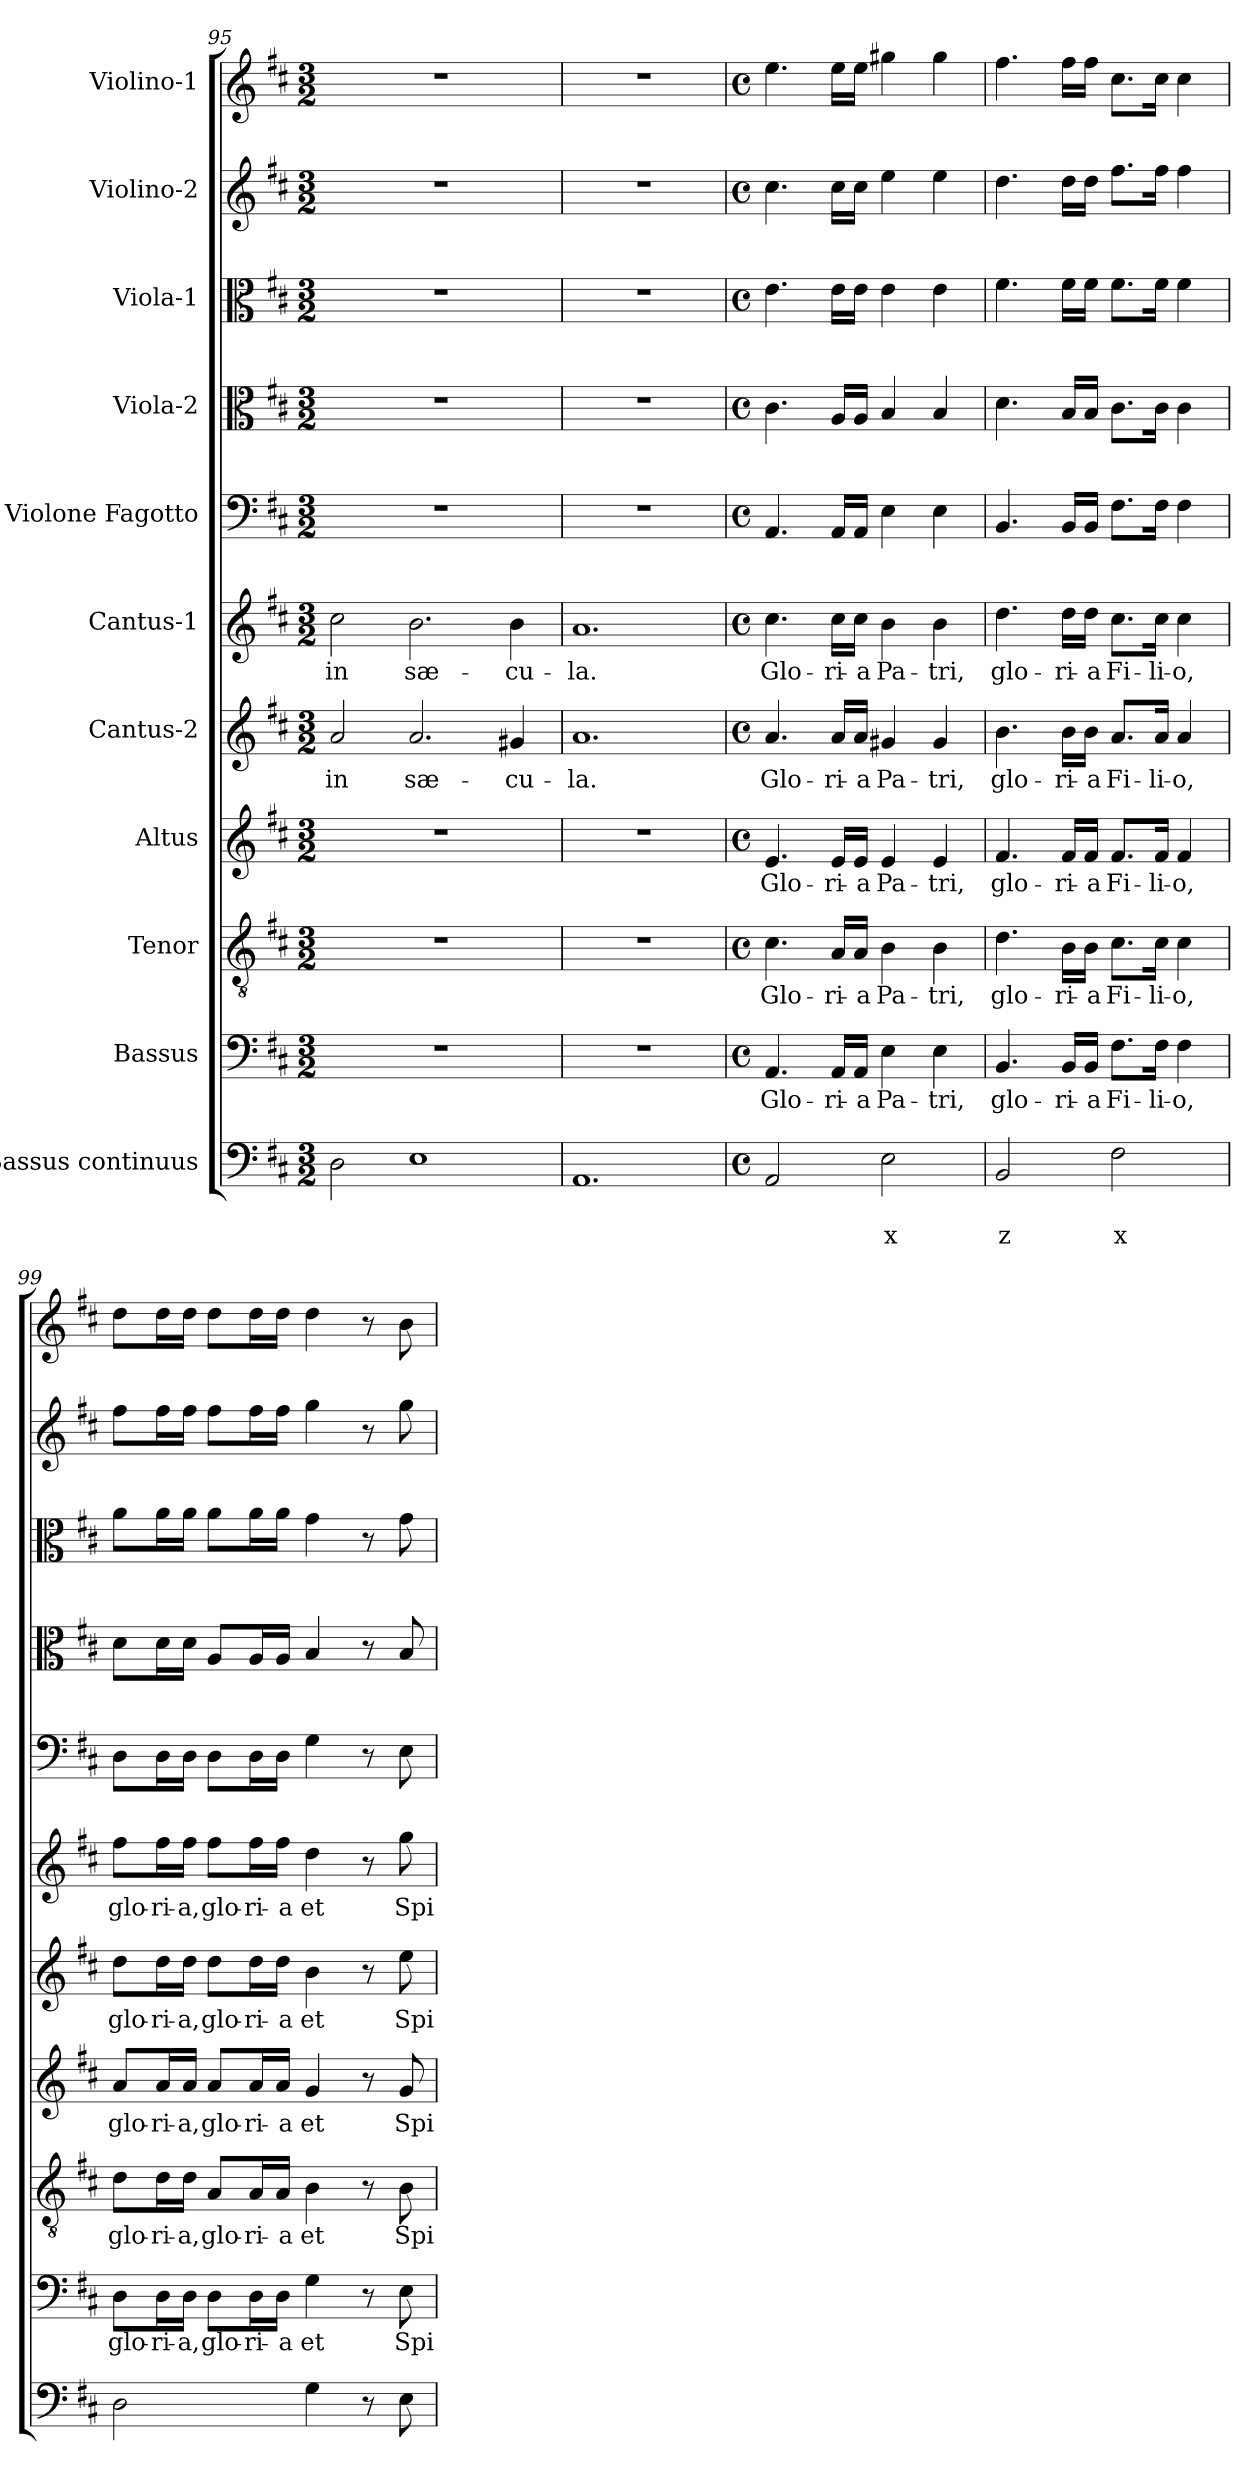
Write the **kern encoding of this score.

**kern	**text	**text	**kern	**text	**kern	**text	**kern	**text	**kern	**text	**kern	**text	**kern	**kern	**kern	**kern	**kern
*part11	*part11	*part11	*part10	*part10	*part9	*part9	*part8	*part8	*part7	*part7	*part6	*part6	*part5	*part4	*part3	*part2	*part1
*staff11	*staff11	*staff11	*staff10	*staff10	*staff9	*staff9	*staff8	*staff8	*staff7	*staff7	*staff6	*staff6	*staff5	*staff4	*staff3	*staff2	*staff1
*I"Bassus continuus	*	*	*I"Bassus	*	*I"Tenor	*	*I"Altus	*	*I"Cantus-2	*	*I"Cantus-1	*	*I"Violone Fagotto	*I"Viola-2	*I"Viola-1	*I"Violino-2	*I"Violino-1
*clefF4	*	*	*clefF4	*	*clefGv2	*	*clefG2	*	*clefG2	*	*clefG2	*	*clefF4	*clefC3	*clefC3	*clefG2	*clefG2
*k[f#c#]	*	*	*k[f#c#]	*	*k[f#c#]	*	*k[f#c#]	*	*k[f#c#]	*	*k[f#c#]	*	*k[f#c#]	*k[f#c#]	*k[f#c#]	*k[f#c#]	*k[f#c#]
*D:	*	*	*D:	*	*D:	*	*D:	*	*D:	*	*D:	*	*D:	*D:	*D:	*D:	*D:
*M3/2	*	*	*M3/2	*	*M3/2	*	*M3/2	*	*M3/2	*	*M3/2	*	*M3/2	*M3/2	*M3/2	*M3/2	*M3/2
=95	=95	=95	=95	=95	=95	=95	=95	=95	=95	=95	=95	=95	=95	=95	=95	=95	=95
!	!	!	!	!	!	!	!	!	!	!LO:LY:b	!	!LO:LY:b	!	!	!	!	!
2D\	.	.	1.r	.	1.r	.	1.r	.	2a/	in	2cc#\	in	1.r	1.r	1.r	1.r	1.r
!	!	!	!	!	!	!	!	!	!	!LO:LY:b	!	!LO:LY:b	!	!	!	!	!
1E	.	.	.	.	.	.	.	.	2.a/	sæ-	2.b\	sæ-	.	.	.	.	.
!	!	!	!	!	!	!	!	!	!	!LO:LY:b	!	!LO:LY:b	!	!	!	!	!
.	.	.	.	.	.	.	.	.	4g#X/	-cu-	4b\	-cu-	.	.	.	.	.
=96	=96	=96	=96	=96	=96	=96	=96	=96	=96	=96	=96	=96	=96	=96	=96	=96	=96
!	!	!	!	!	!	!	!	!	!	!LO:LY:b	!	!LO:LY:b	!	!	!	!	!
1.AA	.	.	1.r	.	1.r	.	1.r	.	1.a	-la.	1.a	-la.	1.r	1.r	1.r	1.r	1.r
!!LO:PB:g=z
=97	=97	=97	=97	=97	=97	=97	=97	=97	=97	=97	=97	=97	=97	=97	=97	=97	=97
*M4/4	*	*	*M4/4	*	*M4/4	*	*M4/4	*	*M4/4	*	*M4/4	*	*M4/4	*M4/4	*M4/4	*M4/4	*M4/4
*met(c)	*	*	*met(c)	*	*met(c)	*	*met(c)	*	*met(c)	*	*met(c)	*	*met(c)	*met(c)	*met(c)	*met(c)	*met(c)
!	!	!	!	!LO:LY:b	!	!LO:LY:b	!	!LO:LY:b	!	!LO:LY:b	!	!LO:LY:b	!	!	!	!	!
2AA/	.	.	4.AA/	Glo-	4.c#\	Glo-	4.e/	Glo-	4.a/	Glo-	4.cc#\	Glo-	4.AA/	4.c#\	4.e\	4.cc#\	4.ee\
!	!	!	!	!LO:LY:b	!	!LO:LY:b	!	!LO:LY:b	!	!LO:LY:b	!	!LO:LY:b	!	!	!	!	!
.	.	.	16AA/LL	-ri-	16A/LL	-ri-	16e/LL	-ri-	16a/LL	-ri-	16cc#\LL	-ri-	16AA/LL	16A/LL	16e\LL	16cc#\LL	16ee\LL
!	!	!	!	!LO:LY:b	!	!LO:LY:b	!	!LO:LY:b	!	!LO:LY:b	!	!LO:LY:b	!	!	!	!	!
.	.	.	16AA/JJ	-a	16A/JJ	-a	16e/JJ	-a	16a/JJ	-a	16cc#\JJ	-a	16AA/JJ	16A/JJ	16e\JJ	16cc#\JJ	16ee\JJ
!	!	!LO:LY:b	!	!LO:LY:b	!	!LO:LY:b	!	!LO:LY:b	!	!LO:LY:b	!	!LO:LY:b	!	!	!	!	!
2E\	.	x	4E\	Pa-	4B\	Pa-	4e/	Pa-	4g#X/	Pa-	4b\	Pa-	4E\	4B/	4e\	4ee\	4gg#X\
!	!	!	!	!LO:LY:b	!	!LO:LY:b	!	!LO:LY:b	!	!LO:LY:b	!	!LO:LY:b	!	!	!	!	!
.	.	.	4E\	-tri,	4B\	-tri,	4e/	-tri,	4g#/	-tri,	4b\	-tri,	4E\	4B/	4e\	4ee\	4gg#\
=98	=98	=98	=98	=98	=98	=98	=98	=98	=98	=98	=98	=98	=98	=98	=98	=98	=98
!	!	!LO:LY:b	!	!LO:LY:b	!	!LO:LY:b	!	!LO:LY:b	!	!LO:LY:b	!	!LO:LY:b	!	!	!	!	!
2BB/	.	z	4.BB/	glo-	4.d\	glo-	4.f#/	glo-	4.b\	glo-	4.dd\	glo-	4.BB/	4.d\	4.f#\	4.dd\	4.ff#\
!	!	!	!	!LO:LY:b	!	!LO:LY:b	!	!LO:LY:b	!	!LO:LY:b	!	!LO:LY:b	!	!	!	!	!
.	.	.	16BB/LL	-ri-	16B\LL	-ri-	16f#/LL	-ri-	16b\LL	-ri-	16dd\LL	-ri-	16BB/LL	16B/LL	16f#\LL	16dd\LL	16ff#\LL
!	!	!	!	!LO:LY:b	!	!LO:LY:b	!	!LO:LY:b	!	!LO:LY:b	!	!LO:LY:b	!	!	!	!	!
.	.	.	16BB/JJ	-a	16B\JJ	-a	16f#/JJ	-a	16b\JJ	-a	16dd\JJ	-a	16BB/JJ	16B/JJ	16f#\JJ	16dd\JJ	16ff#\JJ
!	!	!LO:LY:b	!	!LO:LY:b	!	!LO:LY:b	!	!LO:LY:b	!	!LO:LY:b	!	!LO:LY:b	!	!	!	!	!
2F#\	.	x	8.F#\L	Fi-	8.c#\L	Fi-	8.f#/L	Fi-	8.a/L	Fi-	8.cc#\L	Fi-	8.F#\L	8.c#\L	8.f#\L	8.ff#\L	8.cc#\L
!	!	!	!	!LO:LY:b	!	!LO:LY:b	!	!LO:LY:b	!	!LO:LY:b	!	!LO:LY:b	!	!	!	!	!
.	.	.	16F#\Jk	-li-	16c#\Jk	-li-	16f#/Jk	-li-	16a/Jk	-li-	16cc#\Jk	-li-	16F#\Jk	16c#\Jk	16f#\Jk	16ff#\Jk	16cc#\Jk
!	!	!	!	!LO:LY:b	!	!LO:LY:b	!	!LO:LY:b	!	!LO:LY:b	!	!LO:LY:b	!	!	!	!	!
.	.	.	4F#\	-o,	4c#\	-o,	4f#/	-o,	4a/	-o,	4cc#\	-o,	4F#\	4c#\	4f#\	4ff#\	4cc#\
=99	=99	=99	=99	=99	=99	=99	=99	=99	=99	=99	=99	=99	=99	=99	=99	=99	=99
!	!	!	!	!LO:LY:b	!	!LO:LY:b	!	!LO:LY:b	!	!LO:LY:b	!	!LO:LY:b	!	!	!	!	!
2D\	.	.	8D\L	glo-	8d\L	glo-	8a/L	glo-	8dd\L	glo-	8ff#\L	glo-	8D\L	8d\L	8a\L	8ff#\L	8dd\L
!	!	!	!	!LO:LY:b	!	!LO:LY:b	!	!LO:LY:b	!	!LO:LY:b	!	!LO:LY:b	!	!	!	!	!
.	.	.	16D\L	-ri-	16d\L	-ri-	16a/L	-ri-	16dd\L	-ri-	16ff#\L	-ri-	16D\L	16d\L	16a\L	16ff#\L	16dd\L
!	!	!	!	!LO:LY:b	!	!LO:LY:b	!	!LO:LY:b	!	!LO:LY:b	!	!LO:LY:b	!	!	!	!	!
.	.	.	16D\JJ	-a,	16d\JJ	-a,	16a/JJ	-a,	16dd\JJ	-a,	16ff#\JJ	-a,	16D\JJ	16d\JJ	16a\JJ	16ff#\JJ	16dd\JJ
!	!	!	!	!LO:LY:b	!	!LO:LY:b	!	!LO:LY:b	!	!LO:LY:b	!	!LO:LY:b	!	!	!	!	!
.	.	.	8D\L	glo-	8A/L	glo-	8a/L	glo-	8dd\L	glo-	8ff#\L	glo-	8D\L	8A/L	8a\L	8ff#\L	8dd\L
!	!	!	!	!LO:LY:b	!	!LO:LY:b	!	!LO:LY:b	!	!LO:LY:b	!	!LO:LY:b	!	!	!	!	!
.	.	.	16D\L	-ri-	16A/L	-ri-	16a/L	-ri-	16dd\L	-ri-	16ff#\L	-ri-	16D\L	16A/L	16a\L	16ff#\L	16dd\L
!	!	!	!	!LO:LY:b	!	!LO:LY:b	!	!LO:LY:b	!	!LO:LY:b	!	!LO:LY:b	!	!	!	!	!
.	.	.	16D\JJ	-a	16A/JJ	-a	16a/JJ	-a	16dd\JJ	-a	16ff#\JJ	-a	16D\JJ	16A/JJ	16a\JJ	16ff#\JJ	16dd\JJ
!	!	!	!	!LO:LY:b	!	!LO:LY:b	!	!LO:LY:b	!	!LO:LY:b	!	!LO:LY:b	!	!	!	!	!
4G\	.	.	4G\	et	4B\	et	4g/	et	4b\	et	4dd\	et	4G\	4B/	4g\	4gg\	4dd\
8r	.	.	8r	.	8r	.	8r	.	8r	.	8r	.	8r	8r	8r	8r	8r
!	!	!	!	!LO:LY:b	!	!LO:LY:b	!	!LO:LY:b	!	!LO:LY:b	!	!LO:LY:b	!	!	!	!	!
8E\	.	.	8E\	Spi-	8B\	Spi-	8g/	Spi-	8ee\	Spi-	8gg\	Spi-	8E\	8B/	8g\	8gg\	8b\
=	=	=	=	=	=	=	=	=	=	=	=	=	=	=	=	=	=
*-	*-	*-	*-	*-	*-	*-	*-	*-	*-	*-	*-	*-	*-	*-	*-	*-	*-
